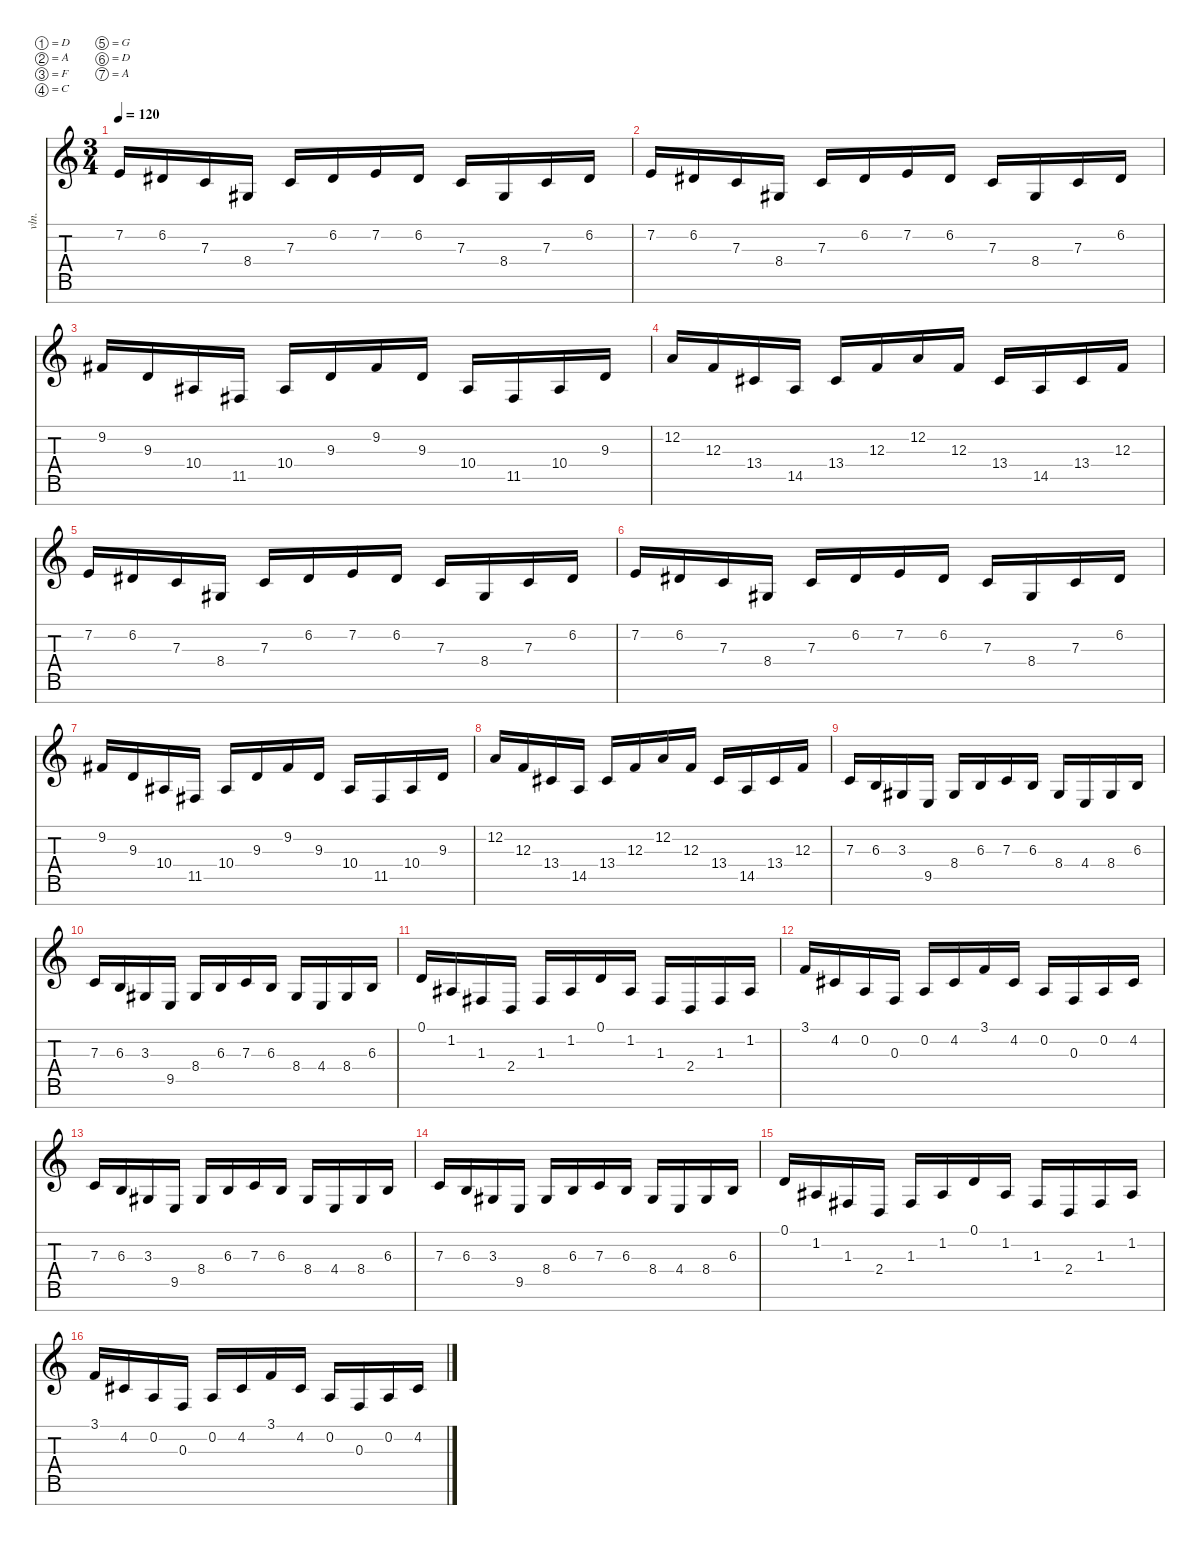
\defaultSystemsLayout 4
\hideDynamics
\bracketExtendMode nobrackets
\otherSystemsTrackNameOrientation horizontal
\track ("Harp" "vln.") {instrument stringensemble1}
\staff {score tabs}
\tuning (D4 A3 F3 C3 G2 D2 A1)
\ts (3 4)
\beaming (8 2 2 2)
\tempo 120
\clef g2
\ks c
7.2.16{dy fff instrument fx4atmosphere beam Up} 6.2{acc #}.16{beam Up} 7.3.16{beam Up} 8.4{acc #}.16{beam Up} 7.3.16{beam Up} 6.2{acc #}.16{beam Up} 7.2.16{beam Up} 6.2{acc #}.16{beam Up} 7.3.16{beam Up} 8.4{acc #}.16{beam Up} 7.3.16{beam Up} 6.2{acc #}.16{beam Up} |
7.2.16{beam Up} 6.2{acc #}.16{beam Up} 7.3.16{beam Up} 8.4{acc #}.16{beam Up} 7.3.16{beam Up} 6.2{acc #}.16{beam Up} 7.2.16{beam Up} 6.2{acc #}.16{beam Up} 7.3.16{beam Up} 8.4{acc #}.16{beam Up} 7.3.16{beam Up} 6.2{acc #}.16{beam Up} |
9.2{acc #}.16{beam Up} 9.3.16{beam Up} 10.4{acc #}.16{beam Up} 11.5{acc #}.16{beam Up} 10.4{acc #}.16{beam Up} 9.3.16{beam Up} 9.2{acc #}.16{beam Up} 9.3.16{beam Up} 10.4{acc #}.16{beam Up} 11.5{acc #}.16{beam Up} 10.4{acc #}.16{beam Up} 9.3.16{beam Up} |
12.2.16{beam Up} 12.3.16{beam Up} 13.4{acc #}.16{beam Up} 14.5.16{beam Up} 13.4{acc #}.16{beam Up} 12.3.16{beam Up} 12.2.16{beam Up} 12.3.16{beam Up} 13.4{acc #}.16{beam Up} 14.5.16{beam Up} 13.4{acc #}.16{beam Up} 12.3.16{beam Up} |
7.2.16{beam Up} 6.2{acc #}.16{beam Up} 7.3.16{beam Up} 8.4{acc #}.16{beam Up} 7.3.16{beam Up} 6.2{acc #}.16{beam Up} 7.2.16{beam Up} 6.2{acc #}.16{beam Up} 7.3.16{beam Up} 8.4{acc #}.16{beam Up} 7.3.16{beam Up} 6.2{acc #}.16{beam Up} |
7.2.16{beam Up} 6.2{acc #}.16{beam Up} 7.3.16{beam Up} 8.4{acc #}.16{beam Up} 7.3.16{beam Up} 6.2{acc #}.16{beam Up} 7.2.16{beam Up} 6.2{acc #}.16{beam Up} 7.3.16{beam Up} 8.4{acc #}.16{beam Up} 7.3.16{beam Up} 6.2{acc #}.16{beam Up} |
9.2{acc #}.16{beam Up} 9.3.16{beam Up} 10.4{acc #}.16{beam Up} 11.5{acc #}.16{beam Up} 10.4{acc #}.16{beam Up} 9.3.16{beam Up} 9.2{acc #}.16{beam Up} 9.3.16{beam Up} 10.4{acc #}.16{beam Up} 11.5{acc #}.16{beam Up} 10.4{acc #}.16{beam Up} 9.3.16{beam Up} |
12.2.16{beam Up} 12.3.16{beam Up} 13.4{acc #}.16{beam Up} 14.5.16{beam Up} 13.4{acc #}.16{beam Up} 12.3.16{beam Up} 12.2.16{beam Up} 12.3.16{beam Up} 13.4{acc #}.16{beam Up} 14.5.16{beam Up} 13.4{acc #}.16{beam Up} 12.3.16{beam Up} |
7.3.16{beam Up} 6.3.16{beam Up} 3.3{acc #}.16{beam Up} 9.5.16{beam Up} 8.4{acc #}.16{beam Up} 6.3.16{beam Up} 7.3.16{beam Up} 6.3.16{beam Up} 8.4{acc #}.16{beam Up} 4.4.16{beam Up} 8.4{acc #}.16{beam Up} 6.3.16{beam Up} |
7.3.16{beam Up} 6.3.16{beam Up} 3.3{acc #}.16{beam Up} 9.5.16{beam Up} 8.4{acc #}.16{beam Up} 6.3.16{beam Up} 7.3.16{beam Up} 6.3.16{beam Up} 8.4{acc #}.16{beam Up} 4.4.16{beam Up} 8.4{acc #}.16{beam Up} 6.3.16{beam Up} |
0.1.16{beam Up} 1.2{acc #}.16{beam Up} 1.3{acc #}.16{beam Up} 2.4.16{beam Up} 1.3{acc #}.16{beam Up} 1.2{acc #}.16{beam Up} 0.1.16{beam Up} 1.2{acc #}.16{beam Up} 1.3{acc #}.16{beam Up} 2.4.16{beam Up} 1.3{acc #}.16{beam Up} 1.2{acc #}.16{beam Up} |
3.1.16{beam Up} 4.2{acc #}.16{beam Up} 0.2.16{beam Up} 0.3.16{beam Up} 0.2.16{beam Up} 4.2{acc #}.16{beam Up} 3.1.16{beam Up} 4.2{acc #}.16{beam Up} 0.2.16{beam Up} 0.3.16{beam Up} 0.2.16{beam Up} 4.2{acc #}.16{beam Up} |
7.3.16{beam Up} 6.3.16{beam Up} 3.3{acc #}.16{beam Up} 9.5.16{beam Up} 8.4{acc #}.16{beam Up} 6.3.16{beam Up} 7.3.16{beam Up} 6.3.16{beam Up} 8.4{acc #}.16{beam Up} 4.4.16{beam Up} 8.4{acc #}.16{beam Up} 6.3.16{beam Up} |
7.3.16{beam Up} 6.3.16{beam Up} 3.3{acc #}.16{beam Up} 9.5.16{beam Up} 8.4{acc #}.16{beam Up} 6.3.16{beam Up} 7.3.16{beam Up} 6.3.16{beam Up} 8.4{acc #}.16{beam Up} 4.4.16{beam Up} 8.4{acc #}.16{beam Up} 6.3.16{beam Up} |
0.1.16{beam Up} 1.2{acc #}.16{beam Up} 1.3{acc #}.16{beam Up} 2.4.16{beam Up} 1.3{acc #}.16{beam Up} 1.2{acc #}.16{beam Up} 0.1.16{beam Up} 1.2{acc #}.16{beam Up} 1.3{acc #}.16{beam Up} 2.4.16{beam Up} 1.3{acc #}.16{beam Up} 1.2{acc #}.16{beam Up} |
3.1.16{beam Up} 4.2{acc #}.16{beam Up} 0.2.16{beam Up} 0.3.16{beam Up} 0.2.16{beam Up} 4.2{acc #}.16{beam Up} 3.1.16{beam Up} 4.2{acc #}.16{beam Up} 0.2.16{beam Up} 0.3.16{beam Up} 0.2.16{beam Up} 4.2{acc #}.16{beam Up}
